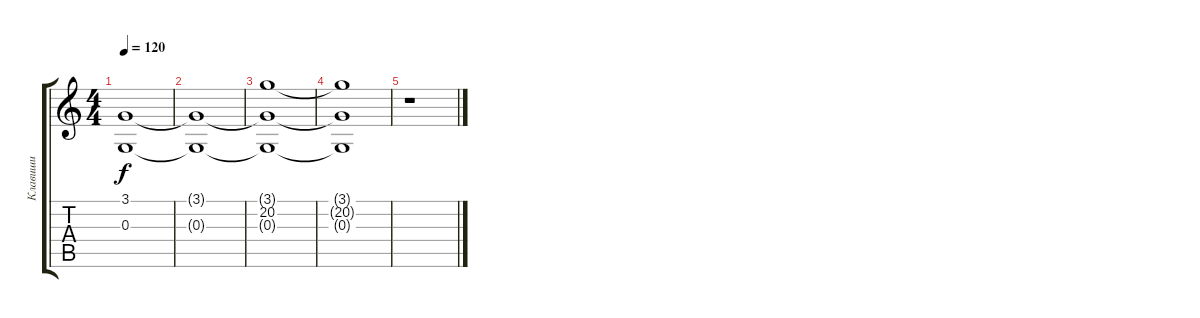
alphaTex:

\track ("Клавиши" "Клавиши") {instrument choiraahs}
\staff {score tabs}
\tuning (E4 B3 G3 D3 A2 E2) {hide}
\ts (4 4)
\tempo 120
\clef g2
\ks c
(3.1 0.3{t}).1{dy f} |
(3.1{t} 0.3{t}).1 |
(3.1{t} 20.2 0.3{t}).1 |
(3.1{t} 20.2{t} 0.3{t}).1 |
r.1
